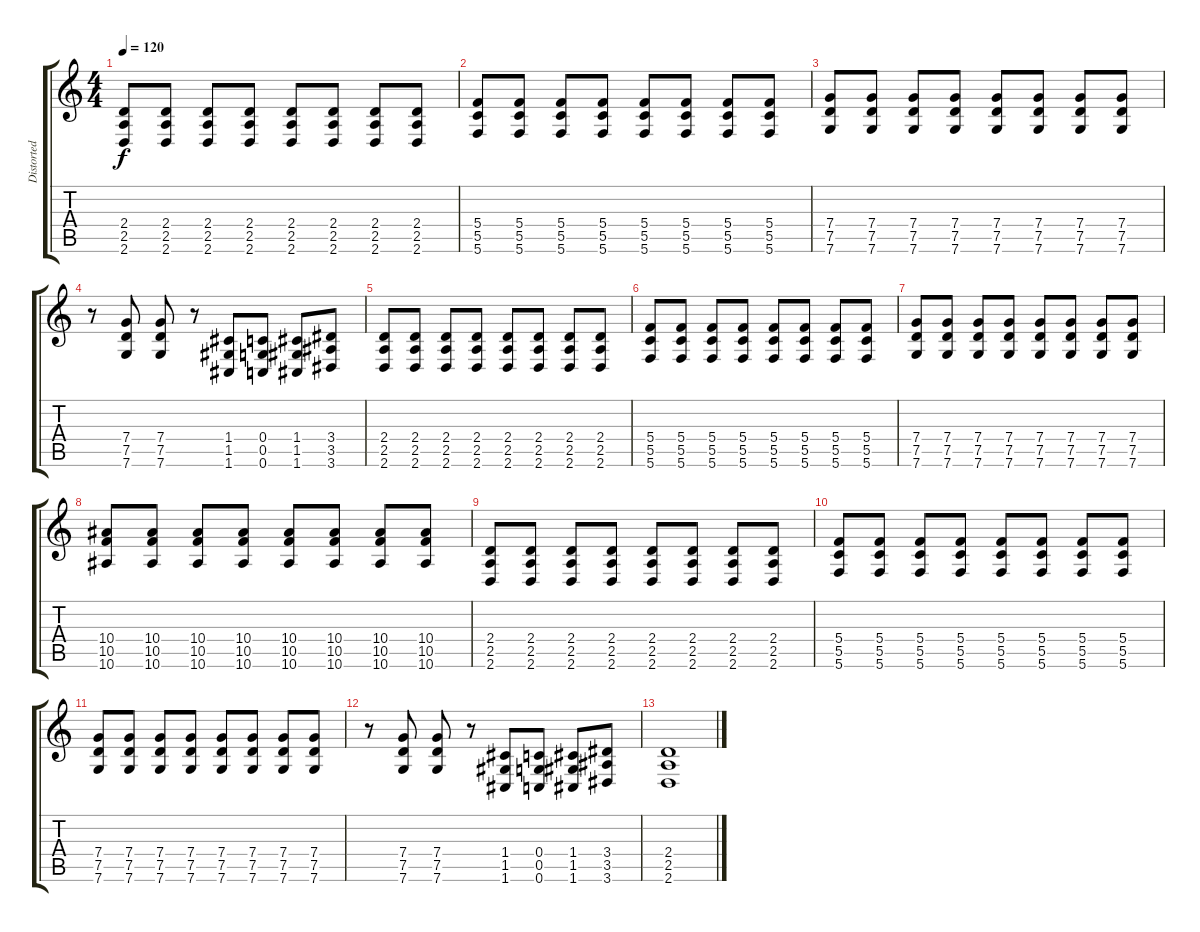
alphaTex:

\track ("Distorted Guitar" "Distorted ") {instrument distortionguitar}
\staff {score tabs}
\tuning (D4 A3 F3 C3 G2 C2) {hide}
\ts (4 4)
\tempo 120
\clef g2
\ks c
(2.4 2.5 2.6).8{dy f} (2.4 2.5 2.6).8 (2.4 2.5 2.6).8 (2.4 2.5 2.6).8 (2.4 2.5 2.6).8 (2.4 2.5 2.6).8 (2.4 2.5 2.6).8 (2.4 2.5 2.6).8 |
(5.4 5.5 5.6).8 (5.4 5.5 5.6).8 (5.4 5.5 5.6).8 (5.4 5.5 5.6).8 (5.4 5.5 5.6).8 (5.4 5.5 5.6).8 (5.4 5.5 5.6).8 (5.4 5.5 5.6).8 |
(7.4 7.5 7.6).8 (7.4 7.5 7.6).8 (7.4 7.5 7.6).8 (7.4 7.5 7.6).8 (7.4 7.5 7.6).8 (7.4 7.5 7.6).8 (7.4 7.5 7.6).8 (7.4 7.5 7.6).8 |
r.8 (7.4 7.5 7.6).8 (7.4 7.5 7.6).8 r.8 (1.4 1.5 1.6).8 (0.4 0.5 0.6).8 (1.4 1.5 1.6).8 (3.4 3.5 3.6).8 |
(2.4 2.5 2.6).8 (2.4 2.5 2.6).8 (2.4 2.5 2.6).8 (2.4 2.5 2.6).8 (2.4 2.5 2.6).8 (2.4 2.5 2.6).8 (2.4 2.5 2.6).8 (2.4 2.5 2.6).8 |
(5.4 5.5 5.6).8 (5.4 5.5 5.6).8 (5.4 5.5 5.6).8 (5.4 5.5 5.6).8 (5.4 5.5 5.6).8 (5.4 5.5 5.6).8 (5.4 5.5 5.6).8 (5.4 5.5 5.6).8 |
(7.4 7.5 7.6).8 (7.4 7.5 7.6).8 (7.4 7.5 7.6).8 (7.4 7.5 7.6).8 (7.4 7.5 7.6).8 (7.4 7.5 7.6).8 (7.4 7.5 7.6).8 (7.4 7.5 7.6).8 |
(10.4 10.5 10.6).8 (10.4 10.5 10.6).8 (10.4 10.5 10.6).8 (10.4 10.5 10.6).8 (10.4 10.5 10.6).8 (10.4 10.5 10.6).8 (10.4 10.5 10.6).8 (10.4 10.5 10.6).8 |
(2.4 2.5 2.6).8 (2.4 2.5 2.6).8 (2.4 2.5 2.6).8 (2.4 2.5 2.6).8 (2.4 2.5 2.6).8 (2.4 2.5 2.6).8 (2.4 2.5 2.6).8 (2.4 2.5 2.6).8 |
(5.4 5.5 5.6).8 (5.4 5.5 5.6).8 (5.4 5.5 5.6).8 (5.4 5.5 5.6).8 (5.4 5.5 5.6).8 (5.4 5.5 5.6).8 (5.4 5.5 5.6).8 (5.4 5.5 5.6).8 |
(7.4 7.5 7.6).8 (7.4 7.5 7.6).8 (7.4 7.5 7.6).8 (7.4 7.5 7.6).8 (7.4 7.5 7.6).8 (7.4 7.5 7.6).8 (7.4 7.5 7.6).8 (7.4 7.5 7.6).8 |
r.8 (7.4 7.5 7.6).8 (7.4 7.5 7.6).8 r.8 (1.4 1.5 1.6).8 (0.4 0.5 0.6).8 (1.4 1.5 1.6).8 (3.4 3.5 3.6).8 |
(2.4 2.5 2.6).1
